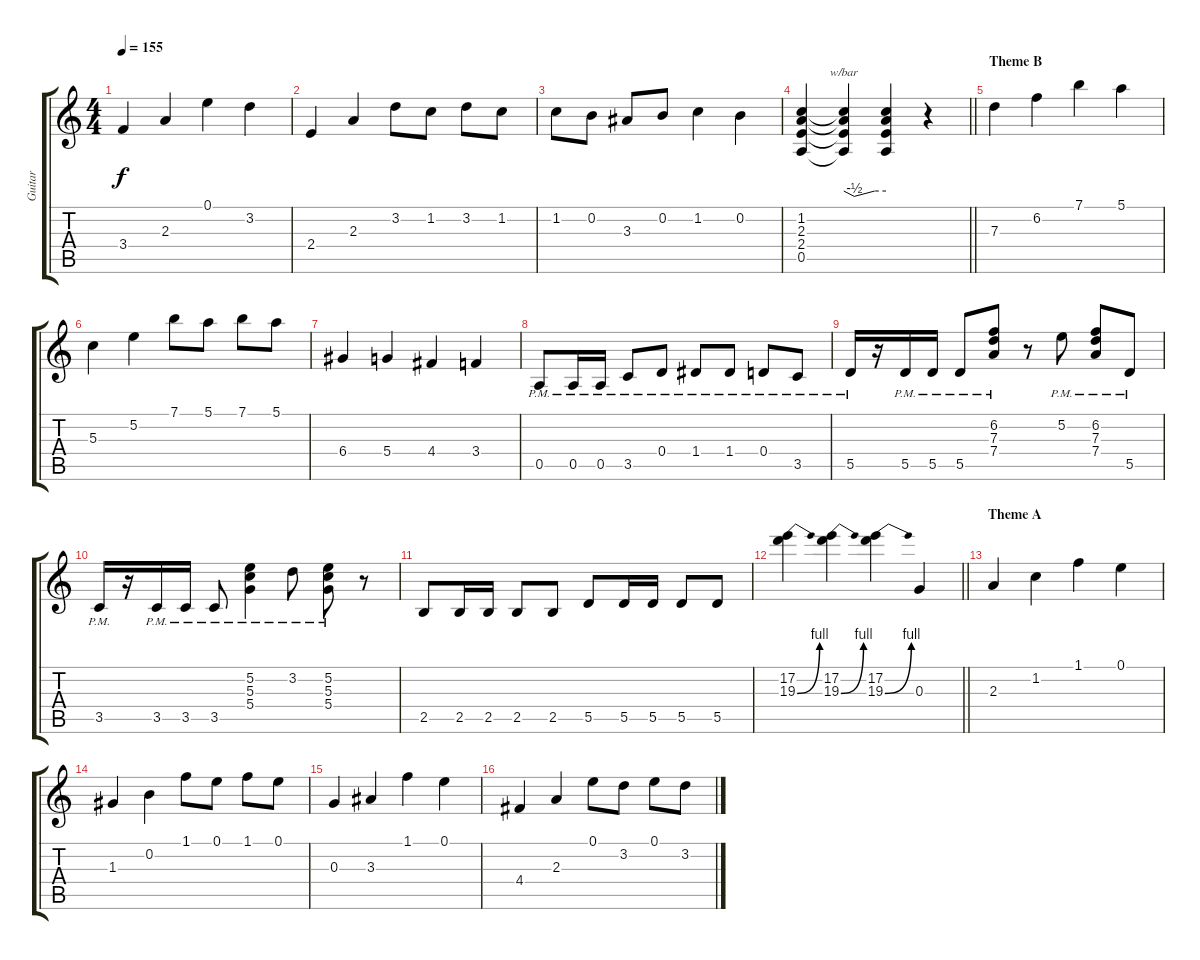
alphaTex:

\track ("Guitar" "Guitar") {instrument distortionguitar}
\staff {score tabs}
\tuning (E4 B3 G3 D3 A2 E2) {hide}
\ts (4 4)
\tempo 155
\clef g2
\ks c
3.4.4{dy f} 2.3.4 0.1.4 3.2.4 |
2.4.4 2.3.4 3.2.8 1.2.8 3.2.8 1.2.8 |
1.2.8 0.2.8 3.3.8 0.2.8 1.2.4 0.2.4 |
\barLineRight lightlight
(1.2 2.3 2.4 0.5).4 (1.2{t} 2.3{t} 2.4{t} 0.5{t}).4{tbe (custom default 0 0 15 -2 44 0 60 0)} (1.2{t} 2.3{t} 2.4{t} 0.5{t}).4 r.4 |
\section ("" "Theme B")
7.3.4 6.2.4 7.1.4 5.1.4 |
5.3.4 5.2.4 7.1.8 5.1.8 7.1.8 5.1.8 |
6.4.4 5.4.4 4.4.4 3.4.4 |
0.5{pm}.8 0.5{pm}.16 0.5{pm}.16 3.5{pm}.8 0.4{pm}.8 1.4{pm}.8 1.4{pm}.8 0.4{pm}.8 3.5{pm}.8 |
5.5{pm}.16 r.16 5.5{pm}.16 5.5{pm}.16 5.5{pm}.8 (6.2{pm} 7.3{pm} 7.4{pm}).8 r.8 5.2{pm}.8 (6.2{pm} 7.3{pm} 7.4{pm}).8 5.5{pm}.8 |
3.5{pm}.16 r.16 3.5{pm}.16 3.5{pm}.16 3.5{pm}.8 (5.2{pm} 5.3{pm} 5.4{pm}).4 3.2{pm}.8 (5.2{pm} 5.3{pm} 5.4{pm}).8 r.8 |
2.5.8 2.5.16 2.5.16 2.5.8 2.5.8 5.5.8 5.5.16 5.5.16 5.5.8 5.5.8 |
\barLineRight lightlight
(17.2 19.3{be (bend 0 0 60 4)}).4 (17.2 19.3{be (bend 0 0 60 4)}).4 (17.2 19.3{be (bend 0 0 60 4)}).4 0.3.4 |
\section ("" "Theme A")
2.3.4 1.2.4 1.1.4 0.1.4 |
1.3.4 0.2.4 1.1.8 0.1.8 1.1.8 0.1.8 |
0.3.4 3.3.4 1.1.4 0.1.4 |
4.4.4 2.3.4 0.1.8 3.2.8 0.1.8 3.2.8
